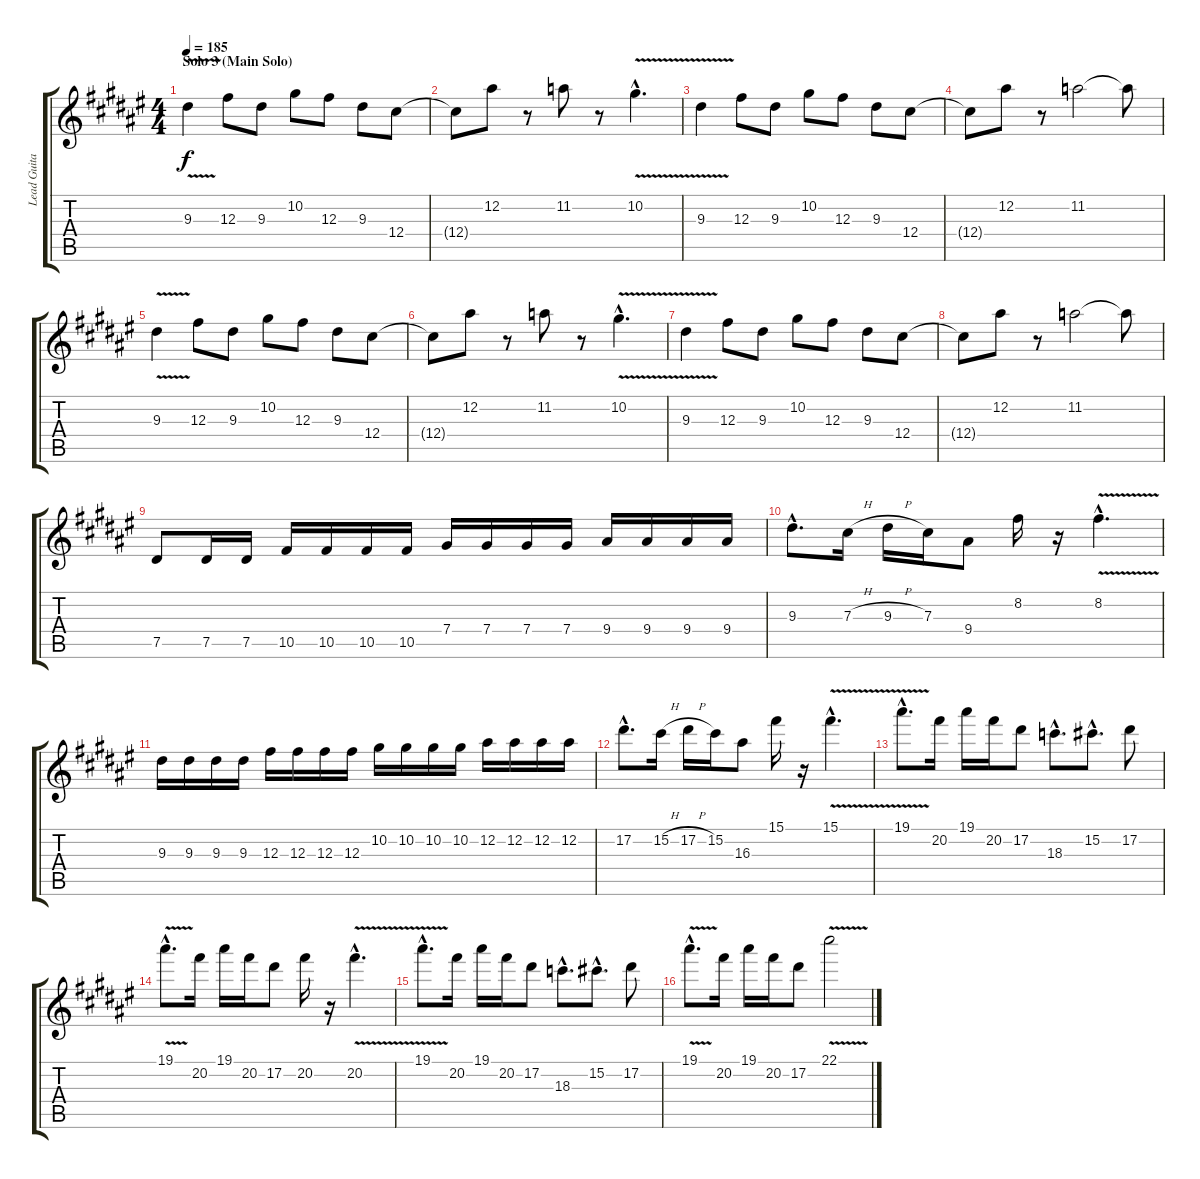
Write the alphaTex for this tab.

\track ("Lead Guitar" "Lead Guita") {instrument distortionguitar}
\staff {score tabs}
\tuning (Eb4 Bb3 Gb3 Db3 Ab2 Eb2) {hide}
\ts (4 4)
\section ("" "Solo 3 (Main Solo)")
\tempo 185
\clef g2
\ks d#minor
9.3{v}.4{dy f instrument overdrivenguitar} 12.3.8 9.3.8 10.2.8 12.3.8 9.3.8 12.4.8 |
12.4{t}.8 12.2.8 r.8 11.2.8 r.8 10.2{v hac}.4{d} |
9.3{v}.4 12.3.8 9.3.8 10.2.8 12.3.8 9.3.8 12.4.8 |
12.4{t}.8 12.2.8 r.8 11.2.2 11.2{t}.8 |
9.3{v}.4 12.3.8 9.3.8 10.2.8 12.3.8 9.3.8 12.4.8 |
12.4{t}.8 12.2.8 r.8 11.2.8 r.8 10.2{v hac}.4{d} |
9.3{v}.4 12.3.8 9.3.8 10.2.8 12.3.8 9.3.8 12.4.8 |
12.4{t}.8 12.2.8 r.8 11.2.2 11.2{t}.8 |
7.5.8 7.5.16 7.5.16 10.5.16 10.5.16 10.5.16 10.5.16 7.4.16 7.4.16 7.4.16 7.4.16 9.4.16 9.4.16 9.4.16 9.4.16 |
9.3{hac}.8{d} 7.3{h}.16 9.3{h}.16 7.3.16 9.4.8 8.2.16 r.16 8.2{v hac}.4{d} |
9.3.16 9.3.16 9.3.16 9.3.16 12.3.16 12.3.16 12.3.16 12.3.16 10.2.16 10.2.16 10.2.16 10.2.16 12.2.16 12.2.16 12.2.16 12.2.16 |
17.2{hac}.8{d} 15.2{h}.16 17.2{h}.16 15.2.16 16.3.8 15.1.16 r.16 15.1{v hac}.4{d} |
19.1{v hac}.8{d} 20.2.16 19.1.16 20.2.16 17.2.8 18.3{hac}.8{d} 15.2{hac}.8{d} 17.2.8 |
19.1{v hac}.8{d} 20.2.16 19.1.16 20.2.16 17.2.8 20.2.16 r.16 20.2{v hac}.4{d} |
19.1{v hac}.8{d} 20.2.16 19.1.16 20.2.16 17.2.8 18.3{hac}.8{d} 15.2{hac}.8{d} 17.2.8 |
19.1{v hac}.8{d} 20.2.16 19.1.16 20.2.16 17.2.8 22.1{v}.2
